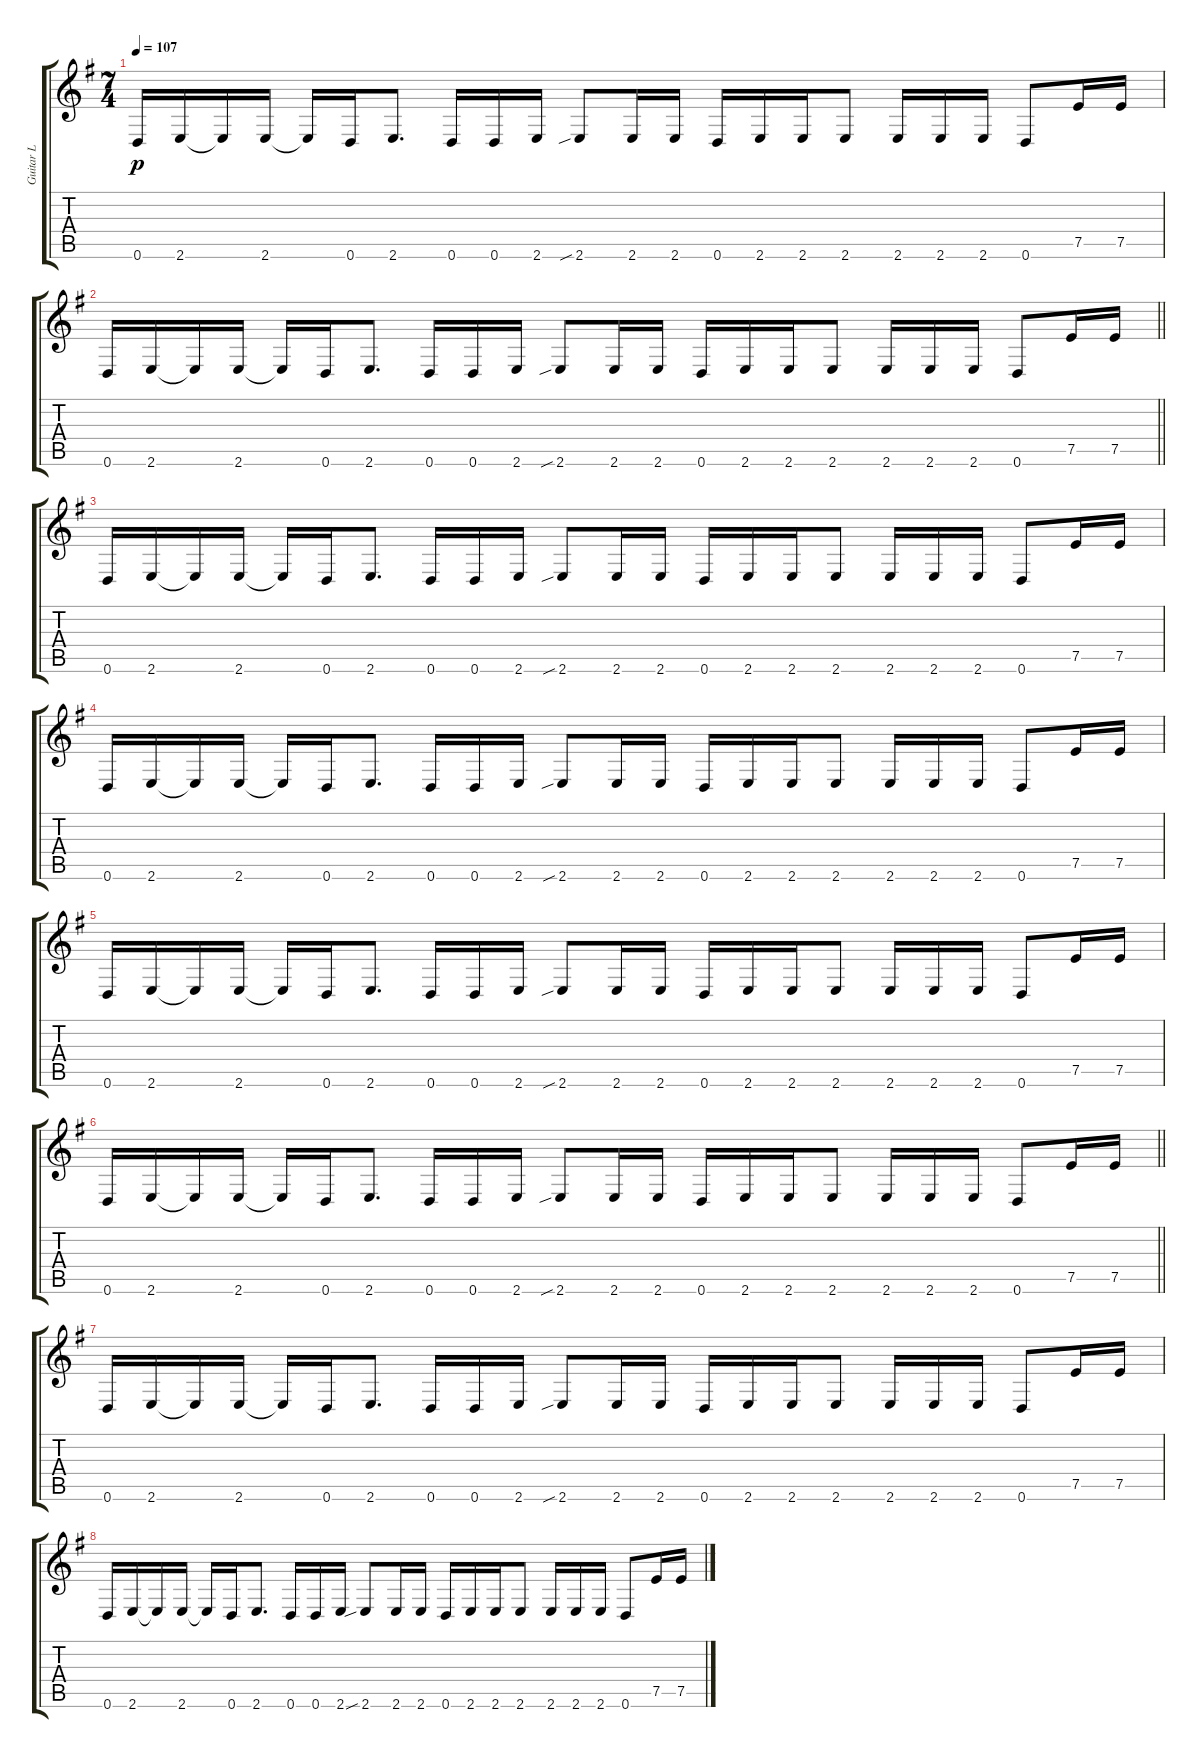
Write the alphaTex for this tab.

\track ("Guitar L" "Guitar L") {instrument distortionguitar}
\staff {score tabs}
\tuning (E4 B3 G3 D3 A2 D2) {hide}
\ts (7 4)
\tempo 107
\clef g2
\ks g
0.6.16{dy p} 2.6.16 2.6{t}.16 2.6.16 2.6{t}.16 0.6.16 2.6.8{d} 0.6.16 0.6.16 2.6.16 2.6{sib}.8 2.6.16 2.6.16 0.6.16 2.6.16 2.6.16 2.6.8 2.6.16 2.6.16 2.6.16 0.6.8 7.5.16 7.5.16 |
\barLineRight lightlight
0.6.16 2.6.16 2.6{t}.16 2.6.16 2.6{t}.16 0.6.16 2.6.8{d} 0.6.16 0.6.16 2.6.16 2.6{sib}.8 2.6.16 2.6.16 0.6.16 2.6.16 2.6.16 2.6.8 2.6.16 2.6.16 2.6.16 0.6.8 7.5.16 7.5.16 |
0.6.16 2.6.16 2.6{t}.16 2.6.16 2.6{t}.16 0.6.16 2.6.8{d} 0.6.16 0.6.16 2.6.16 2.6{sib}.8 2.6.16 2.6.16 0.6.16 2.6.16 2.6.16 2.6.8 2.6.16 2.6.16 2.6.16 0.6.8 7.5.16 7.5.16 |
0.6.16 2.6.16 2.6{t}.16 2.6.16 2.6{t}.16 0.6.16 2.6.8{d} 0.6.16 0.6.16 2.6.16 2.6{sib}.8 2.6.16 2.6.16 0.6.16 2.6.16 2.6.16 2.6.8 2.6.16 2.6.16 2.6.16 0.6.8 7.5.16 7.5.16 |
0.6.16 2.6.16 2.6{t}.16 2.6.16 2.6{t}.16 0.6.16 2.6.8{d} 0.6.16 0.6.16 2.6.16 2.6{sib}.8 2.6.16 2.6.16 0.6.16 2.6.16 2.6.16 2.6.8 2.6.16 2.6.16 2.6.16 0.6.8 7.5.16 7.5.16 |
\barLineRight lightlight
0.6.16 2.6.16 2.6{t}.16 2.6.16 2.6{t}.16 0.6.16 2.6.8{d} 0.6.16 0.6.16 2.6.16 2.6{sib}.8 2.6.16 2.6.16 0.6.16 2.6.16 2.6.16 2.6.8 2.6.16 2.6.16 2.6.16 0.6.8 7.5.16 7.5.16 |
0.6.16 2.6.16 2.6{t}.16 2.6.16 2.6{t}.16 0.6.16 2.6.8{d} 0.6.16 0.6.16 2.6.16 2.6{sib}.8 2.6.16 2.6.16 0.6.16 2.6.16 2.6.16 2.6.8 2.6.16 2.6.16 2.6.16 0.6.8 7.5.16 7.5.16 |
0.6.16 2.6.16 2.6{t}.16 2.6.16 2.6{t}.16 0.6.16 2.6.8{d} 0.6.16 0.6.16 2.6.16 2.6{sib}.8 2.6.16 2.6.16 0.6.16 2.6.16 2.6.16 2.6.8 2.6.16 2.6.16 2.6.16 0.6.8 7.5.16 7.5.16
